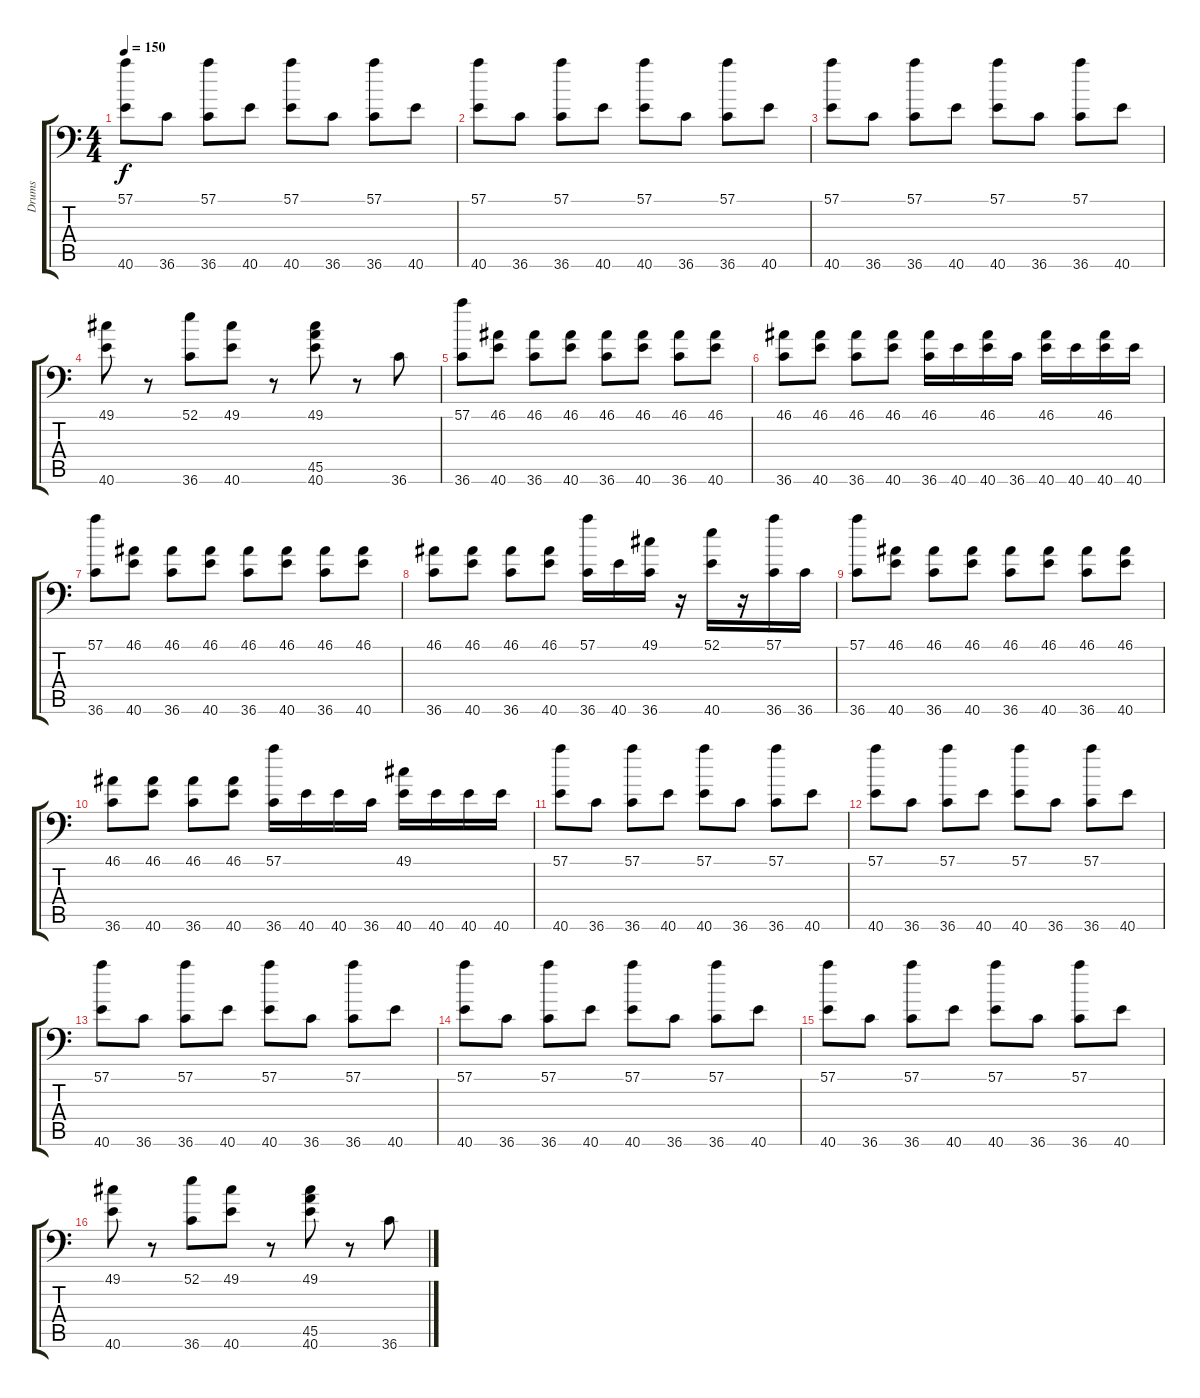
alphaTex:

\track ("Drums" "Drums") {instrument acousticgrandpiano}
\staff {score tabs}
\tuning (C-1 C-1 C-1 C-1 C-1 C-1) {hide}
\ts (4 4)
\tempo 150
\clef f4
\ks c
(57.1 40.6).8{dy f} 36.6.8 (57.1 36.6).8 40.6.8 (57.1 40.6).8 36.6.8 (57.1 36.6).8 40.6.8 |
(57.1 40.6).8 36.6.8 (57.1 36.6).8 40.6.8 (57.1 40.6).8 36.6.8 (57.1 36.6).8 40.6.8 |
(57.1 40.6).8 36.6.8 (57.1 36.6).8 40.6.8 (57.1 40.6).8 36.6.8 (57.1 36.6).8 40.6.8 |
(49.1 40.6).8 r.8 (52.1 36.6).8 (49.1 40.6).8 r.8 (49.1 45.5 40.6).8 r.8 36.6.8 |
(57.1 36.6).8 (46.1 40.6).8 (46.1 36.6).8 (46.1 40.6).8 (46.1 36.6).8 (46.1 40.6).8 (46.1 36.6).8 (46.1 40.6).8 |
(46.1 36.6).8 (46.1 40.6).8 (46.1 36.6).8 (46.1 40.6).8 (46.1 36.6).16 40.6.16 (46.1 40.6).16 36.6.16 (46.1 40.6).16 40.6.16 (46.1 40.6).16 40.6.16 |
(57.1 36.6).8 (46.1 40.6).8 (46.1 36.6).8 (46.1 40.6).8 (46.1 36.6).8 (46.1 40.6).8 (46.1 36.6).8 (46.1 40.6).8 |
(46.1 36.6).8 (46.1 40.6).8 (46.1 36.6).8 (46.1 40.6).8 (57.1 36.6).16 40.6.16 (49.1 36.6).16 r.16 (52.1 40.6).16 r.16 (57.1 36.6).16 36.6.16 |
(57.1 36.6).8 (46.1 40.6).8 (46.1 36.6).8 (46.1 40.6).8 (46.1 36.6).8 (46.1 40.6).8 (46.1 36.6).8 (46.1 40.6).8 |
(46.1 36.6).8 (46.1 40.6).8 (46.1 36.6).8 (46.1 40.6).8 (57.1 36.6).16 40.6.16 40.6.16 36.6.16 (49.1 40.6).16 40.6.16 40.6.16 40.6.16 |
(57.1 40.6).8 36.6.8 (57.1 36.6).8 40.6.8 (57.1 40.6).8 36.6.8 (57.1 36.6).8 40.6.8 |
(57.1 40.6).8 36.6.8 (57.1 36.6).8 40.6.8 (57.1 40.6).8 36.6.8 (57.1 36.6).8 40.6.8 |
(57.1 40.6).8 36.6.8 (57.1 36.6).8 40.6.8 (57.1 40.6).8 36.6.8 (57.1 36.6).8 40.6.8 |
(57.1 40.6).8 36.6.8 (57.1 36.6).8 40.6.8 (57.1 40.6).8 36.6.8 (57.1 36.6).8 40.6.8 |
(57.1 40.6).8 36.6.8 (57.1 36.6).8 40.6.8 (57.1 40.6).8 36.6.8 (57.1 36.6).8 40.6.8 |
(49.1 40.6).8 r.8 (52.1 36.6).8 (49.1 40.6).8 r.8 (49.1 45.5 40.6).8 r.8 36.6.8
